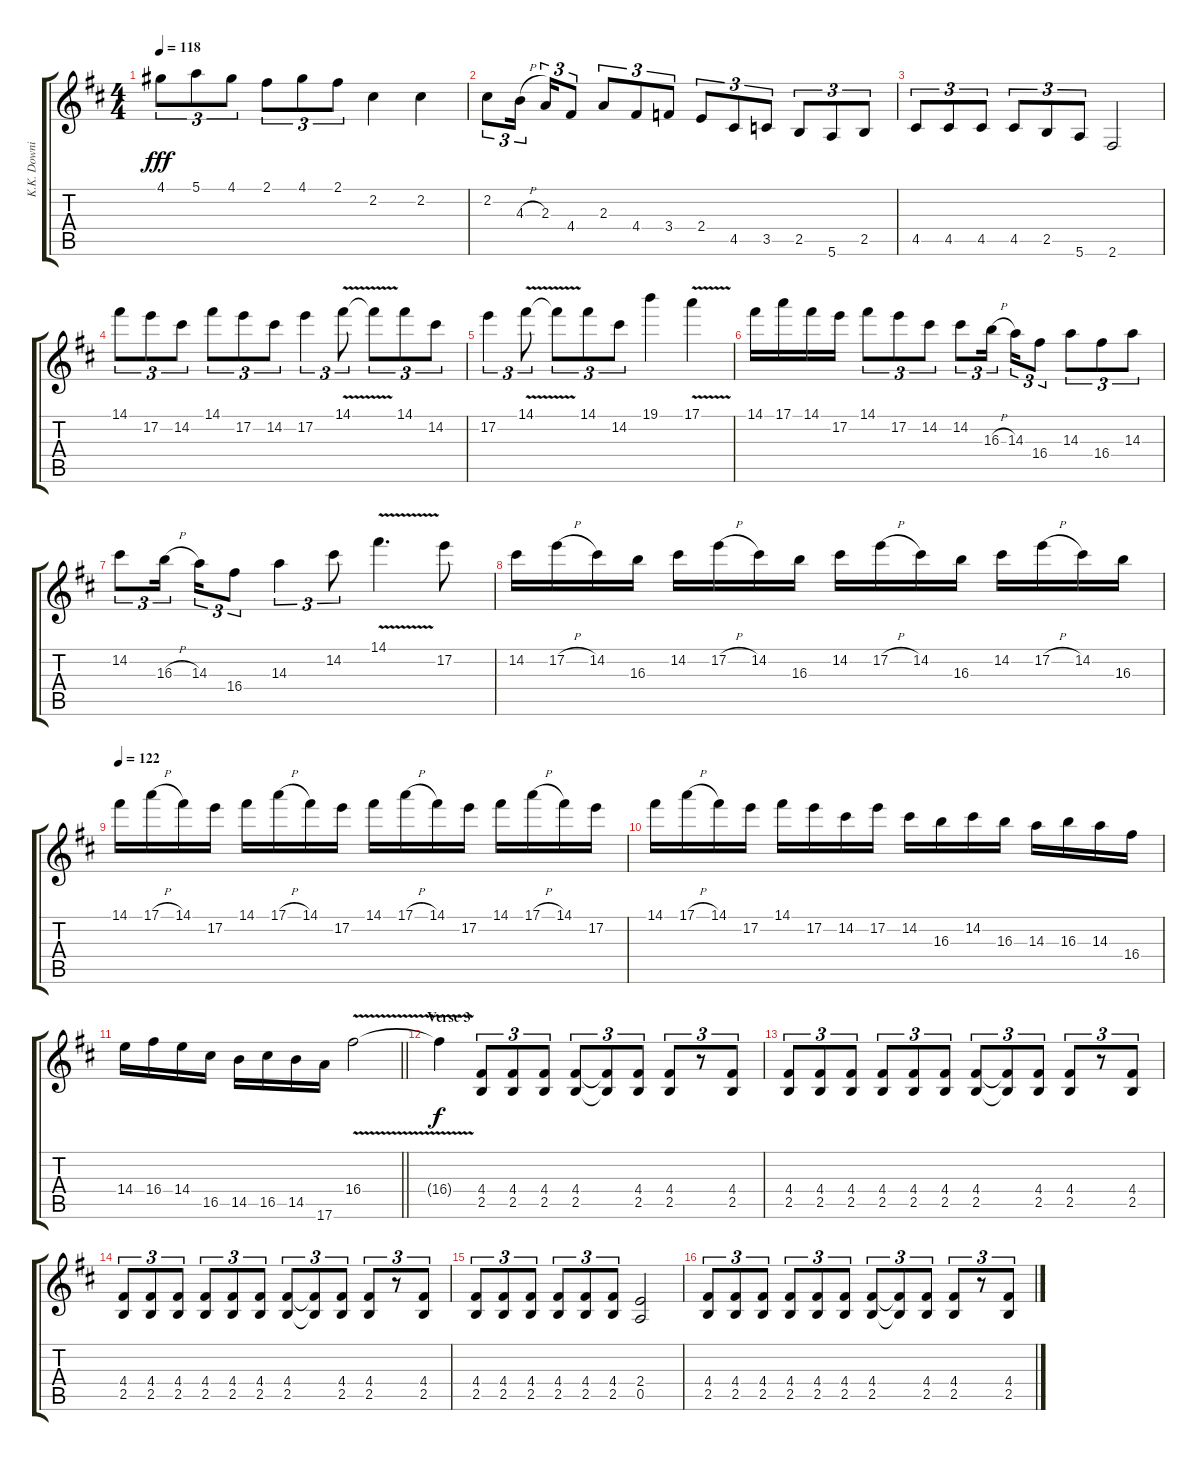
\track ("K.K. Downing" "K.K. Downi") {instrument distortionguitar}
\staff {score tabs}
\tuning (E4 B3 G3 D3 A2 E2) {hide}
\ts (4 4)
\tempo 118
\clef g2
\ks d
4.1.8{tu (3 2) dy fff} 5.1.8{tu (3 2)} 4.1.8{tu (3 2)} 2.1.8{tu (3 2)} 4.1.8{tu (3 2)} 2.1.8{tu (3 2)} 2.2.4 2.2.4 |
2.2.8{tu (3 2)} 4.3{h}.16{tu (3 2) beam splitsecondary} 2.3.16{tu (3 2)} 4.4.8{tu (3 2)} 2.3.8{tu (3 2)} 4.4.8{tu (3 2)} 3.4.8{tu (3 2)} 2.4.8{tu (3 2)} 4.5.8{tu (3 2)} 3.5.8{tu (3 2)} 2.5.8{tu (3 2)} 5.6.8{tu (3 2)} 2.5.8{tu (3 2)} |
4.5.8{tu (3 2)} 4.5.8{tu (3 2)} 4.5.8{tu (3 2)} 4.5.8{tu (3 2)} 2.5.8{tu (3 2)} 5.6.8{tu (3 2)} 2.6.2 |
14.1.8{tu (3 2)} 17.2.8{tu (3 2)} 14.2.8{tu (3 2)} 14.1.8{tu (3 2)} 17.2.8{tu (3 2)} 14.2.8{tu (3 2)} 17.2.4{tu (3 2)} 14.1{v}.8{tu (3 2)} 14.1{t}.8{tu (3 2)} 14.1.8{tu (3 2)} 14.2.8{tu (3 2)} |
17.2.4{tu (3 2)} 14.1{v}.8{tu (3 2)} 14.1{t}.8{tu (3 2)} 14.1.8{tu (3 2)} 14.2.8{tu (3 2)} 19.1.4 17.1{v}.4 |
14.1.16 17.1.16 14.1.16 17.2.16 14.1.8{tu (3 2)} 17.2.8{tu (3 2)} 14.2.8{tu (3 2)} 14.2.8{tu (3 2)} 16.3{h}.16{tu (3 2) beam splitsecondary} 14.3.16{tu (3 2)} 16.4.8{tu (3 2)} 14.3.8{tu (3 2)} 16.4.8{tu (3 2)} 14.3.8{tu (3 2)} |
14.2.8{tu (3 2)} 16.3{h}.16{tu (3 2) beam splitsecondary} 14.3.16{tu (3 2)} 16.4.8{tu (3 2)} 14.3.4{tu (3 2)} 14.2.8{tu (3 2)} 14.1{v}.4{d} 17.2.8 |
14.2.16 17.2{h}.16 14.2.16 16.3.16 14.2.16 17.2{h}.16 14.2.16 16.3.16 14.2.16 17.2{h}.16 14.2.16 16.3.16 14.2.16 17.2{h}.16 14.2.16 16.3.16 |
\tempo 122
14.1.16 17.1{h}.16 14.1.16 17.2.16 14.1.16 17.1{h}.16 14.1.16 17.2.16 14.1.16 17.1{h}.16 14.1.16 17.2.16 14.1.16 17.1{h}.16 14.1.16 17.2.16 |
14.1.16 17.1{h}.16 14.1.16 17.2.16 14.1.16 17.2.16 14.2.16 17.2.16 14.2.16 16.3.16 14.2.16 16.3.16 14.3.16 16.3.16 14.3.16 16.4.16 |
\barLineRight lightlight
14.4.16 16.4.16 14.4.16 16.5.16 14.5.16 16.5.16 14.5.16 17.6.16 16.4{v}.2 |
\section ("" "Verse 3")
16.4{v t}.4{dy f} (4.4 2.5).8{tu (3 2) volume 13 instrument distortionguitar} (4.4 2.5).8{tu (3 2)} (4.4 2.5).8{tu (3 2)} (4.4 2.5).8{tu (3 2)} (4.4{t} 2.5{t}).8{tu (3 2)} (4.4 2.5).8{tu (3 2)} (4.4 2.5).8{tu (3 2)} r.8{tu (3 2)} (4.4 2.5).8{tu (3 2)} |
(4.4 2.5).8{tu (3 2)} (4.4 2.5).8{tu (3 2)} (4.4 2.5).8{tu (3 2)} (4.4 2.5).8{tu (3 2)} (4.4 2.5).8{tu (3 2)} (4.4 2.5).8{tu (3 2)} (4.4 2.5).8{tu (3 2)} (4.4{t} 2.5{t}).8{tu (3 2)} (4.4 2.5).8{tu (3 2)} (4.4 2.5).8{tu (3 2)} r.8{tu (3 2)} (4.4 2.5).8{tu (3 2)} |
(4.4 2.5).8{tu (3 2)} (4.4 2.5).8{tu (3 2)} (4.4 2.5).8{tu (3 2)} (4.4 2.5).8{tu (3 2)} (4.4 2.5).8{tu (3 2)} (4.4 2.5).8{tu (3 2)} (4.4 2.5).8{tu (3 2)} (4.4{t} 2.5{t}).8{tu (3 2)} (4.4 2.5).8{tu (3 2)} (4.4 2.5).8{tu (3 2)} r.8{tu (3 2)} (4.4 2.5).8{tu (3 2)} |
(4.4 2.5).8{tu (3 2)} (4.4 2.5).8{tu (3 2)} (4.4 2.5).8{tu (3 2)} (4.4 2.5).8{tu (3 2)} (4.4 2.5).8{tu (3 2)} (4.4 2.5).8{tu (3 2)} (2.4 0.5).2 |
(4.4 2.5).8{tu (3 2)} (4.4 2.5).8{tu (3 2)} (4.4 2.5).8{tu (3 2)} (4.4 2.5).8{tu (3 2)} (4.4 2.5).8{tu (3 2)} (4.4 2.5).8{tu (3 2)} (4.4 2.5).8{tu (3 2)} (4.4{t} 2.5{t}).8{tu (3 2)} (4.4 2.5).8{tu (3 2)} (4.4 2.5).8{tu (3 2)} r.8{tu (3 2)} (4.4 2.5).8{tu (3 2)}
